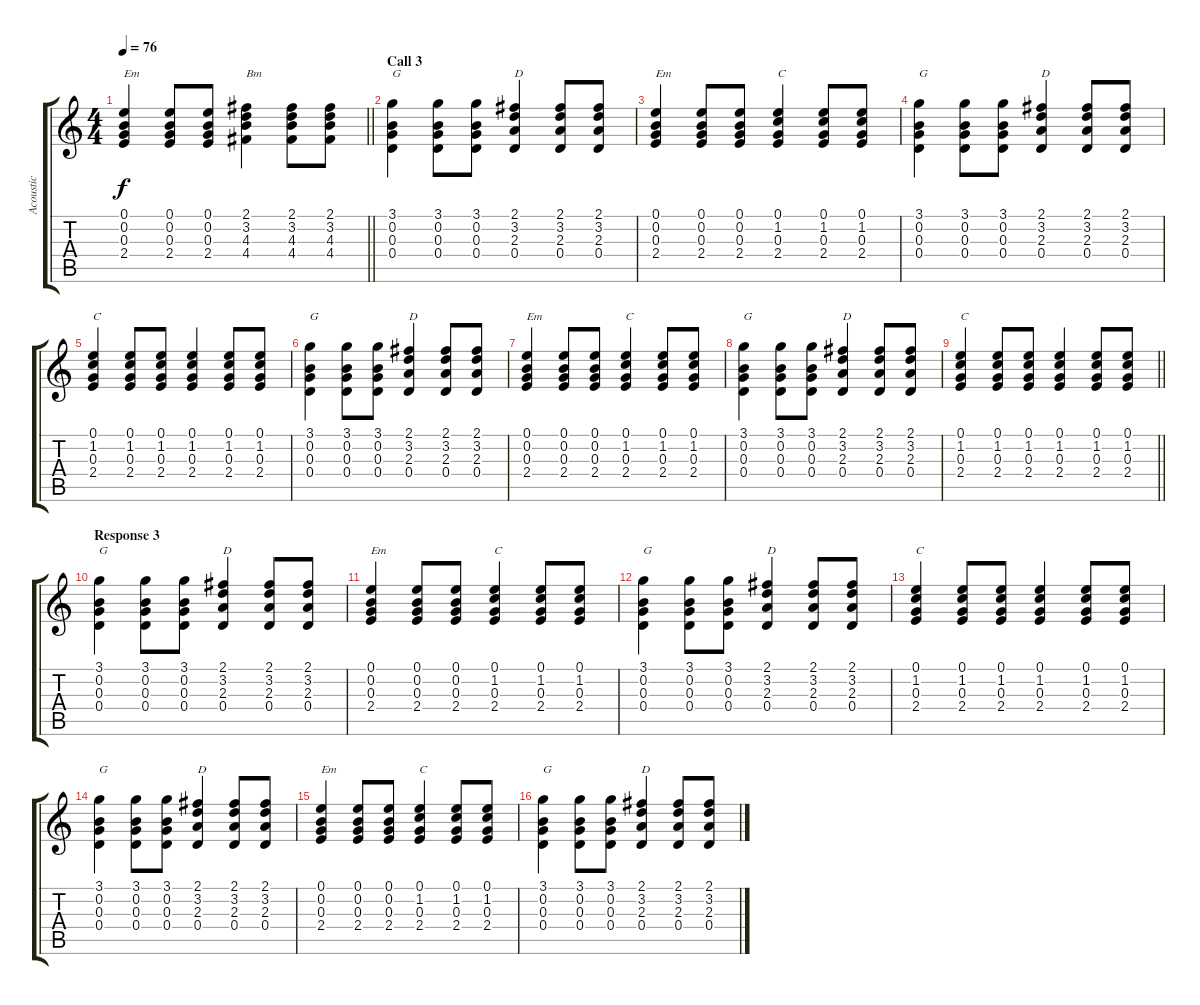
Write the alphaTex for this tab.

\track ("Acoustic" "Acoustic") {instrument acousticguitarsteel}
\staff {score tabs}
\tuning (E4 B3 G3 D3 A2 E2) {hide}
\ts (4 4)
\tempo 76
\clef g2
\barLineRight lightlight
\ks c
(0.1 0.2 0.3 2.4).4{txt "Em" dy f} (0.1 0.2 0.3 2.4).8 (0.1 0.2 0.3 2.4).8 (2.1 3.2 4.3 4.4).4{txt "Bm"} (2.1 3.2 4.3 4.4).8 (2.1 3.2 4.3 4.4).8 |
\section ("" "Call 3")
(3.1 0.2 0.3 0.4).4{txt "G"} (3.1 0.2 0.3 0.4).8 (3.1 0.2 0.3 0.4).8 (2.1 3.2 2.3 0.4).4{txt "D"} (2.1 3.2 2.3 0.4).8 (2.1 3.2 2.3 0.4).8 |
(0.1 0.2 0.3 2.4).4{txt "Em"} (0.1 0.2 0.3 2.4).8 (0.1 0.2 0.3 2.4).8 (0.1 1.2 0.3 2.4).4{txt "C"} (0.1 1.2 0.3 2.4).8 (0.1 1.2 0.3 2.4).8 |
(3.1 0.2 0.3 0.4).4{txt "G"} (3.1 0.2 0.3 0.4).8 (3.1 0.2 0.3 0.4).8 (2.1 3.2 2.3 0.4).4{txt "D"} (2.1 3.2 2.3 0.4).8 (2.1 3.2 2.3 0.4).8 |
(0.1 1.2 0.3 2.4).4{txt "C"} (0.1 1.2 0.3 2.4).8 (0.1 1.2 0.3 2.4).8 (0.1 1.2 0.3 2.4).4 (0.1 1.2 0.3 2.4).8 (0.1 1.2 0.3 2.4).8 |
(3.1 0.2 0.3 0.4).4{txt "G"} (3.1 0.2 0.3 0.4).8 (3.1 0.2 0.3 0.4).8 (2.1 3.2 2.3 0.4).4{txt "D"} (2.1 3.2 2.3 0.4).8 (2.1 3.2 2.3 0.4).8 |
(0.1 0.2 0.3 2.4).4{txt "Em"} (0.1 0.2 0.3 2.4).8 (0.1 0.2 0.3 2.4).8 (0.1 1.2 0.3 2.4).4{txt "C"} (0.1 1.2 0.3 2.4).8 (0.1 1.2 0.3 2.4).8 |
(3.1 0.2 0.3 0.4).4{txt "G"} (3.1 0.2 0.3 0.4).8 (3.1 0.2 0.3 0.4).8 (2.1 3.2 2.3 0.4).4{txt "D"} (2.1 3.2 2.3 0.4).8 (2.1 3.2 2.3 0.4).8 |
\barLineRight lightlight
(0.1 1.2 0.3 2.4).4{txt "C"} (0.1 1.2 0.3 2.4).8 (0.1 1.2 0.3 2.4).8 (0.1 1.2 0.3 2.4).4 (0.1 1.2 0.3 2.4).8 (0.1 1.2 0.3 2.4).8 |
\section ("" "Response 3")
(3.1 0.2 0.3 0.4).4{txt "G"} (3.1 0.2 0.3 0.4).8 (3.1 0.2 0.3 0.4).8 (2.1 3.2 2.3 0.4).4{txt "D"} (2.1 3.2 2.3 0.4).8 (2.1 3.2 2.3 0.4).8 |
(0.1 0.2 0.3 2.4).4{txt "Em"} (0.1 0.2 0.3 2.4).8 (0.1 0.2 0.3 2.4).8 (0.1 1.2 0.3 2.4).4{txt "C"} (0.1 1.2 0.3 2.4).8 (0.1 1.2 0.3 2.4).8 |
(3.1 0.2 0.3 0.4).4{txt "G"} (3.1 0.2 0.3 0.4).8 (3.1 0.2 0.3 0.4).8 (2.1 3.2 2.3 0.4).4{txt "D"} (2.1 3.2 2.3 0.4).8 (2.1 3.2 2.3 0.4).8 |
(0.1 1.2 0.3 2.4).4{txt "C"} (0.1 1.2 0.3 2.4).8 (0.1 1.2 0.3 2.4).8 (0.1 1.2 0.3 2.4).4 (0.1 1.2 0.3 2.4).8 (0.1 1.2 0.3 2.4).8 |
(3.1 0.2 0.3 0.4).4{txt "G"} (3.1 0.2 0.3 0.4).8 (3.1 0.2 0.3 0.4).8 (2.1 3.2 2.3 0.4).4{txt "D"} (2.1 3.2 2.3 0.4).8 (2.1 3.2 2.3 0.4).8 |
(0.1 0.2 0.3 2.4).4{txt "Em"} (0.1 0.2 0.3 2.4).8 (0.1 0.2 0.3 2.4).8 (0.1 1.2 0.3 2.4).4{txt "C"} (0.1 1.2 0.3 2.4).8 (0.1 1.2 0.3 2.4).8 |
(3.1 0.2 0.3 0.4).4{txt "G"} (3.1 0.2 0.3 0.4).8 (3.1 0.2 0.3 0.4).8 (2.1 3.2 2.3 0.4).4{txt "D"} (2.1 3.2 2.3 0.4).8 (2.1 3.2 2.3 0.4).8
